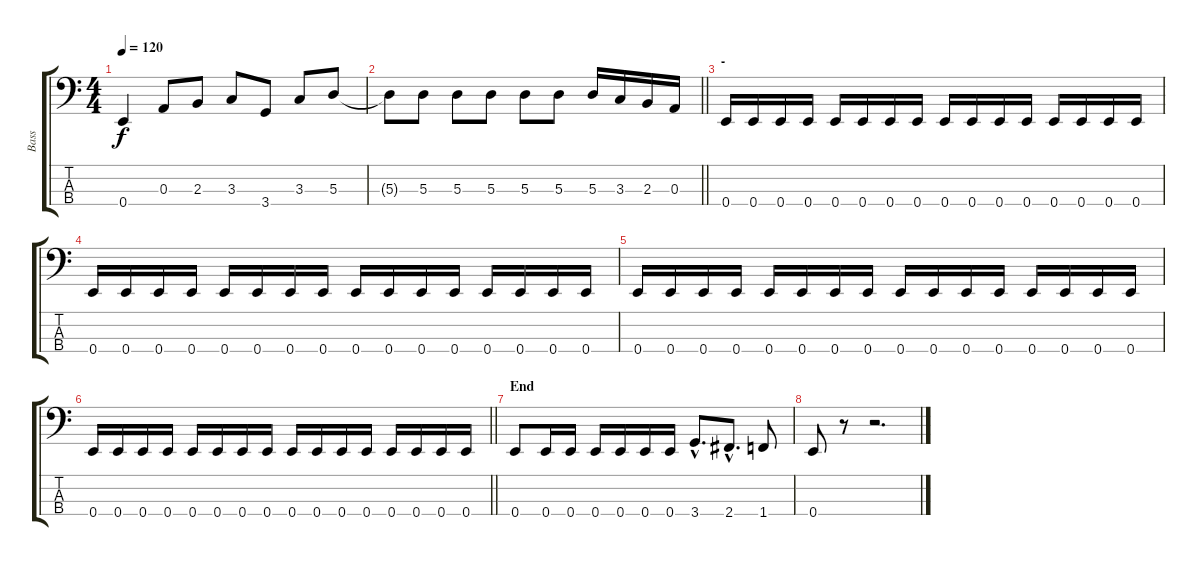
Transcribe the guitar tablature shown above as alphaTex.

\track ("Bass" "Bass") {instrument electricbassfinger}
\staff {score tabs}
\tuning (G2 D2 A1 E1) {hide}
\ts (4 4)
\tempo 120
\clef f4
\ks c
0.4.4{dy f} 0.3.8 2.3.8 3.3.8 3.4.8 3.3.8 5.3.8 |
\barLineRight lightlight
5.3{t}.8 5.3.8 5.3.8 5.3.8 5.3.8 5.3.8 5.3.16 3.3.16 2.3.16 0.3.16 |
\section ("" "-")
0.4.16 0.4.16 0.4.16 0.4.16 0.4.16 0.4.16 0.4.16 0.4.16 0.4.16 0.4.16 0.4.16 0.4.16 0.4.16 0.4.16 0.4.16 0.4.16 |
0.4.16 0.4.16 0.4.16 0.4.16 0.4.16 0.4.16 0.4.16 0.4.16 0.4.16 0.4.16 0.4.16 0.4.16 0.4.16 0.4.16 0.4.16 0.4.16 |
0.4.16 0.4.16 0.4.16 0.4.16 0.4.16 0.4.16 0.4.16 0.4.16 0.4.16 0.4.16 0.4.16 0.4.16 0.4.16 0.4.16 0.4.16 0.4.16 |
\barLineRight lightlight
0.4.16 0.4.16 0.4.16 0.4.16 0.4.16 0.4.16 0.4.16 0.4.16 0.4.16 0.4.16 0.4.16 0.4.16 0.4.16 0.4.16 0.4.16 0.4.16 |
\section ("" "End")
0.4.8 0.4.16 0.4.16 0.4.16 0.4.16 0.4.16 0.4.16 3.4{hac}.8{d} 2.4{hac}.8{d} 1.4.8 |
0.4.8 r.8 r.2{d}
